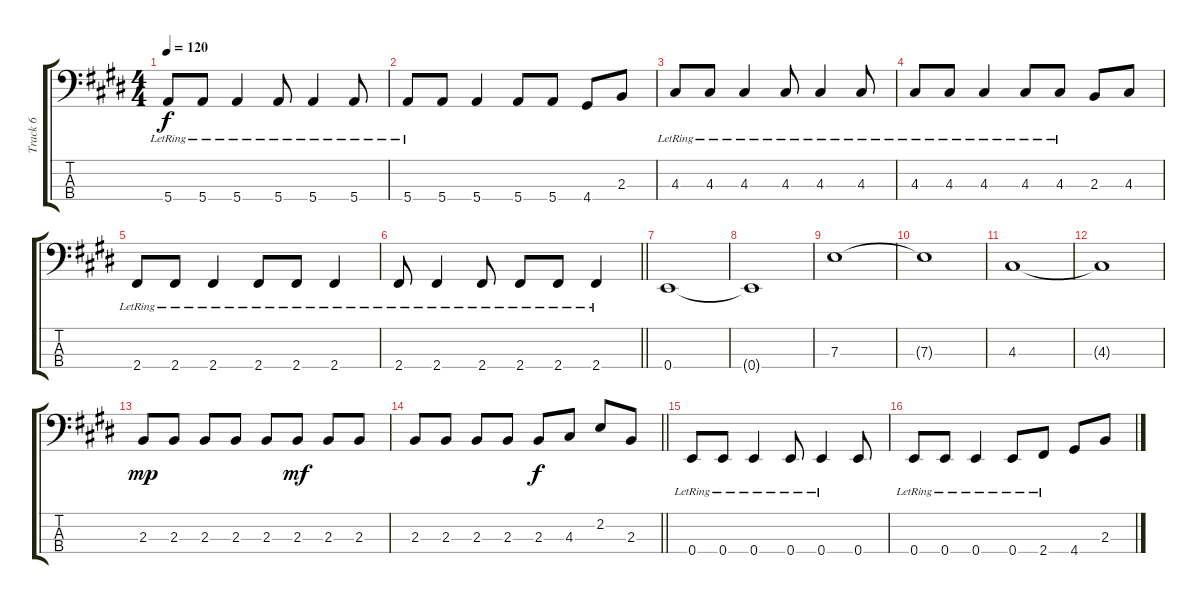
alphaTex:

\track ("Track 6" "Track 6") {instrument electricbassfinger}
\staff {score tabs}
\tuning (G2 D2 A1 E1) {hide}
\ts (4 4)
\tempo 120
\clef f4
\ks e
5.4{lr}.8{dy f} 5.4{lr}.8 5.4{lr}.4 5.4{lr}.8 5.4{lr}.4 5.4{lr}.8 |
5.4{lr}.8 5.4.8 5.4.4 5.4.8 5.4.8 4.4.8 2.3.8 |
4.3{lr}.8 4.3{lr}.8 4.3{lr}.4 4.3{lr}.8 4.3{lr}.4 4.3{lr}.8 |
4.3{lr}.8 4.3{lr}.8 4.3{lr}.4 4.3{lr}.8 4.3{lr}.8 2.3.8 4.3.8 |
2.4{lr}.8 2.4{lr}.8 2.4{lr}.4 2.4{lr}.8 2.4{lr}.8 2.4{lr}.4 |
\barLineRight lightlight
2.4{lr}.8 2.4{lr}.4 2.4{lr}.8 2.4{lr}.8 2.4{lr}.8 2.4{lr}.4 |
0.4.1 |
0.4{t}.1 |
7.3.1 |
7.3{t}.1 |
4.3.1 |
4.3{t}.1 |
2.3.8{dy mp} 2.3.8 2.3.8 2.3.8 2.3.8 2.3.8{dy mf} 2.3.8 2.3.8 |
\barLineRight lightlight
2.3.8 2.3.8 2.3.8 2.3.8 2.3.8{dy f} 4.3.8 2.2.8 2.3.8 |
0.4{lr}.8 0.4{lr}.8 0.4{lr}.4 0.4{lr}.8 0.4{lr}.4 0.4.8 |
0.4{lr}.8 0.4{lr}.8 0.4{lr}.4 0.4{lr}.8 2.4{lr}.8 4.4.8 2.3.8
